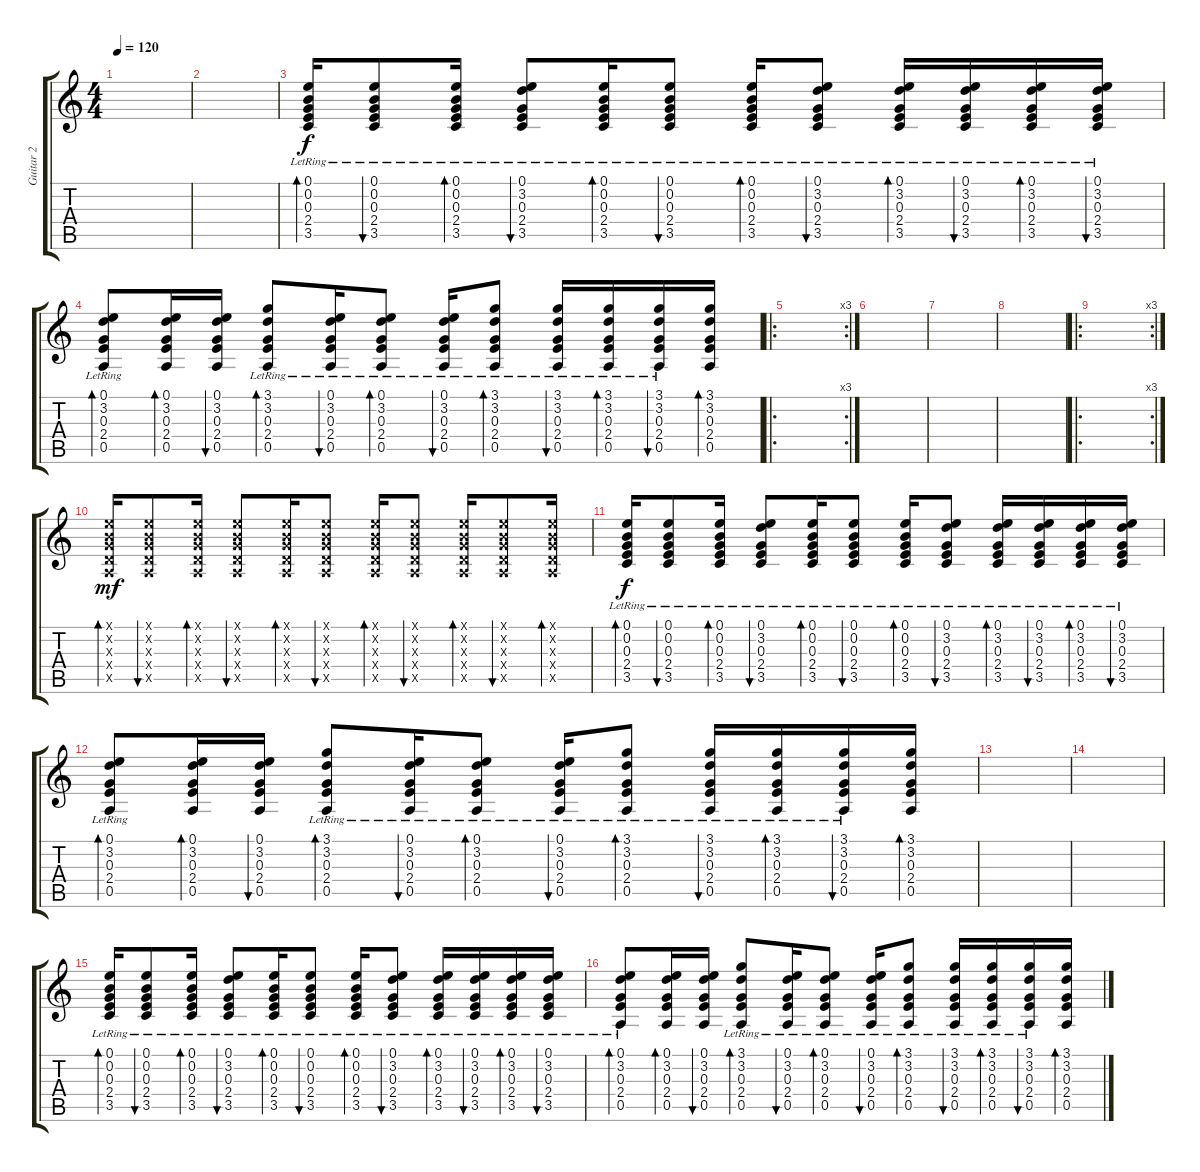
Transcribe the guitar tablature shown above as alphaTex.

\track ("Guitar 2" "Guitar 2") {instrument distortionguitar}
\staff {score tabs}
\tuning (E4 B3 G3 D3 A2 E2) {hide}
\ts (4 4)
\tempo 120
\clef g2
\ks c
|
|
(0.1{lr} 0.2{lr} 0.3{lr} 2.4{lr} 3.5{lr}).16{bd 60} (0.1{lr} 0.2{lr} 0.3{lr} 2.4{lr} 3.5{lr}).8{bu 60} (0.1{lr} 0.2{lr} 0.3{lr} 2.4{lr} 3.5{lr}).16{bd 60} (0.1{lr} 3.2{lr} 0.3{lr} 2.4{lr} 3.5{lr}).8{bu 120} (0.1{lr} 0.2{lr} 0.3{lr} 2.4{lr} 3.5{lr}).16{bd 120} (0.1{lr} 0.2{lr} 0.3{lr} 2.4{lr} 3.5{lr}).8{bu 60} (0.1{lr} 0.2{lr} 0.3{lr} 2.4{lr} 3.5{lr}).16{bd 120} (0.1{lr} 3.2{lr} 0.3{lr} 2.4{lr} 3.5{lr}).8{bu 120} (0.1 3.2 0.3 2.4{lr} 3.5{lr}).16{bd 60} (0.1 3.2{lr} 0.3{lr} 2.4 3.5).16{bu 60} (0.1 3.2 0.3 2.4{lr} 3.5{lr}).16{bd 60} (0.1 3.2{lr} 0.3{lr} 2.4 3.5).16{bu 60} |
(0.1 3.2 0.3 2.4{lr} 0.5{lr}).8{bd 60} (0.1 3.2 0.3 2.4 0.5).16{bd 60} (0.1 3.2 0.3 2.4 0.5).16{bu 60} (3.1 3.2{lr} 0.3{lr} 2.4 0.5).8{bd 60} (0.1 3.2 0.3 2.4{lr} 0.5{lr}).16{bu 60} (0.1{lr} 3.2{lr} 0.3 2.4 0.5).8{bd 60} (0.1 3.2 0.3 2.4{lr} 0.5{lr}).16{bu 60} (3.1 3.2{lr} 0.3{lr} 2.4 0.5).8{bd 60} (3.1 3.2 0.3 2.4{lr} 0.5{lr}).16{bu 60} (3.1 3.2{lr} 0.3{lr} 2.4 0.5).16{bd 60} (3.1 3.2 0.3 2.4{lr} 0.5{lr}).16{bu 60} (3.1 3.2 0.3 2.4 0.5).16{bd 60} |
\ro
\rc 3
|
|
|
|
\ro
\rc 3
|
(0.1{x} 0.2{x} 0.3{x} 0.4{x} 0.5{x}).16{bd 60 dy mf} (0.1{x} 0.2{x} 0.3{x} 0.4{x} 0.5{x}).8{bu 60} (0.1{x} 0.2{x} 0.3{x} 0.4{x} 0.5{x}).16{bd 60} (0.1{x} 0.2{x} 0.3{x} 0.4{x} 0.5{x}).8{bu 60} (0.1{x} 0.2{x} 0.3{x} 0.4{x} 0.5{x}).16{bd 60} (0.1{x} 0.2{x} 0.3{x} 0.4{x} 0.5{x}).8{bu 60} (0.1{x} 0.2{x} 0.3{x} 0.4{x} 0.5{x}).16{bd 60} (0.1{x} 0.2{x} 0.3{x} 0.4{x} 0.5{x}).8{bu 60} (0.1{x} 0.2{x} 0.3{x} 0.4{x} 0.5{x}).16{bd 60} (0.1{x} 0.2{x} 0.3{x} 0.4{x} 0.5{x}).8{bu 60} (0.1{x} 0.2{x} 0.3{x} 0.4{x} 0.5{x}).16{bd 60} |
(0.1{lr} 0.2{lr} 0.3{lr} 2.4{lr} 3.5{lr}).16{bd 60 dy f} (0.1{lr} 0.2{lr} 0.3{lr} 2.4{lr} 3.5{lr}).8{bu 60} (0.1{lr} 0.2{lr} 0.3{lr} 2.4{lr} 3.5{lr}).16{bd 60} (0.1{lr} 3.2{lr} 0.3{lr} 2.4{lr} 3.5{lr}).8{bu 120} (0.1{lr} 0.2{lr} 0.3{lr} 2.4{lr} 3.5{lr}).16{bd 120} (0.1{lr} 0.2{lr} 0.3{lr} 2.4{lr} 3.5{lr}).8{bu 60} (0.1{lr} 0.2{lr} 0.3{lr} 2.4{lr} 3.5{lr}).16{bd 120} (0.1{lr} 3.2{lr} 0.3{lr} 2.4{lr} 3.5{lr}).8{bu 120} (0.1 3.2 0.3 2.4{lr} 3.5{lr}).16{bd 60} (0.1 3.2{lr} 0.3{lr} 2.4 3.5).16{bu 60} (0.1 3.2 0.3 2.4{lr} 3.5{lr}).16{bd 60} (0.1 3.2{lr} 0.3{lr} 2.4 3.5).16{bu 60} |
(0.1 3.2 0.3 2.4{lr} 0.5{lr}).8{bd 60} (0.1 3.2 0.3 2.4 0.5).16{bd 60} (0.1 3.2 0.3 2.4 0.5).16{bu 60} (3.1 3.2{lr} 0.3{lr} 2.4 0.5).8{bd 60} (0.1 3.2 0.3 2.4{lr} 0.5{lr}).16{bu 60} (0.1{lr} 3.2{lr} 0.3 2.4 0.5).8{bd 60} (0.1 3.2 0.3 2.4{lr} 0.5{lr}).16{bu 60} (3.1 3.2{lr} 0.3{lr} 2.4 0.5).8{bd 60} (3.1 3.2 0.3 2.4{lr} 0.5{lr}).16{bu 60} (3.1 3.2{lr} 0.3{lr} 2.4 0.5).16{bd 60} (3.1 3.2 0.3 2.4{lr} 0.5{lr}).16{bu 60} (3.1 3.2 0.3 2.4 0.5).16{bd 60} |
|
|
(0.1{lr} 0.2{lr} 0.3{lr} 2.4{lr} 3.5{lr}).16{bd 60} (0.1{lr} 0.2{lr} 0.3{lr} 2.4{lr} 3.5{lr}).8{bu 60} (0.1{lr} 0.2{lr} 0.3{lr} 2.4{lr} 3.5{lr}).16{bd 60} (0.1{lr} 3.2{lr} 0.3{lr} 2.4{lr} 3.5{lr}).8{bu 120} (0.1{lr} 0.2{lr} 0.3{lr} 2.4{lr} 3.5{lr}).16{bd 120} (0.1{lr} 0.2{lr} 0.3{lr} 2.4{lr} 3.5{lr}).8{bu 60} (0.1{lr} 0.2{lr} 0.3{lr} 2.4{lr} 3.5{lr}).16{bd 120} (0.1{lr} 3.2{lr} 0.3{lr} 2.4{lr} 3.5{lr}).8{bu 120} (0.1 3.2 0.3 2.4{lr} 3.5{lr}).16{bd 60} (0.1 3.2{lr} 0.3{lr} 2.4 3.5).16{bu 60} (0.1 3.2 0.3 2.4{lr} 3.5{lr}).16{bd 60} (0.1 3.2{lr} 0.3{lr} 2.4 3.5).16{bu 60} |
(0.1 3.2 0.3 2.4{lr} 0.5{lr}).8{bd 60} (0.1 3.2 0.3 2.4 0.5).16{bd 60} (0.1 3.2 0.3 2.4 0.5).16{bu 60} (3.1 3.2{lr} 0.3{lr} 2.4 0.5).8{bd 60} (0.1 3.2 0.3 2.4{lr} 0.5{lr}).16{bu 60} (0.1{lr} 3.2{lr} 0.3 2.4 0.5).8{bd 60} (0.1 3.2 0.3 2.4{lr} 0.5{lr}).16{bu 60} (3.1 3.2{lr} 0.3{lr} 2.4 0.5).8{bd 60} (3.1 3.2 0.3 2.4{lr} 0.5{lr}).16{bu 60} (3.1 3.2{lr} 0.3{lr} 2.4 0.5).16{bd 60} (3.1 3.2 0.3 2.4{lr} 0.5{lr}).16{bu 60} (3.1 3.2 0.3 2.4 0.5).16{bd 60}
